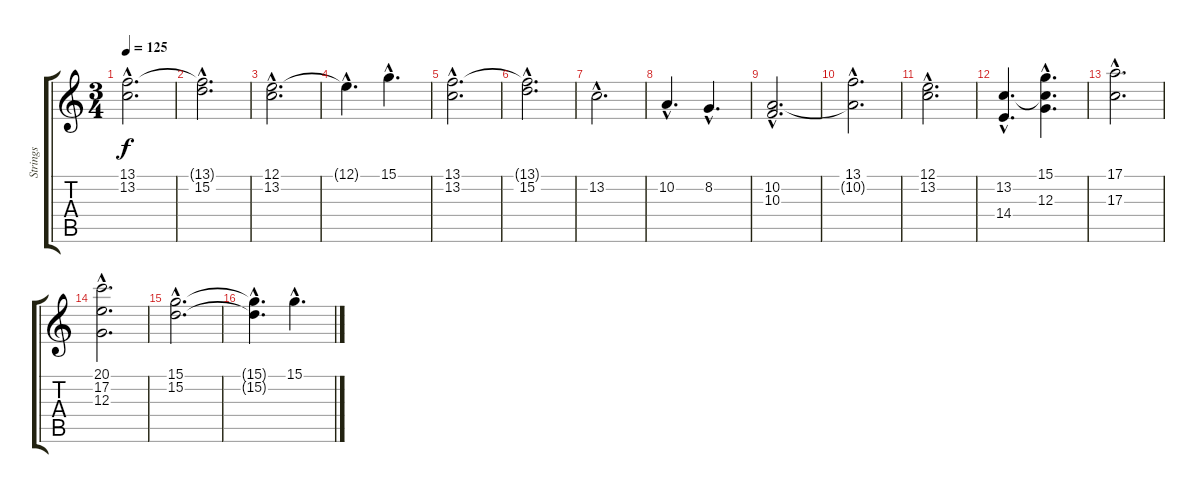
\track ("Strings" "Strings") {instrument stringensemble2}
\staff {score tabs}
\tuning (E4 B3 G3 D3 A2 E2) {hide}
\ts (3 4)
\tempo 125
\clef g2
\ks c
(13.1{hac} 13.2{hac}).2{d dy f} |
(13.1{hac t} 15.2{hac}).2{d} |
(12.1{hac} 13.2{hac}).2{d} |
12.1{hac t}.4{d} 15.1{hac}.4{d} |
(13.1{hac} 13.2{hac}).2{d} |
(13.1{hac t} 15.2{hac}).2{d} |
13.2{hac}.2{d} |
10.2{hac}.4{d} 8.2{hac}.4{d} |
(10.2{hac} 10.3{hac}).2{d} |
(13.1{hac} 10.2{hac t}).2{d} |
(12.1{hac} 13.2{hac}).2{d} |
(13.2{hac} 14.4{hac}).4{d} (15.1{hac} 13.2{hac t} 12.3{hac}).4{d} |
(17.1{hac} 17.3{hac}).2{d} |
(20.1{hac} 17.2{hac} 12.3{hac}).2{d} |
(15.1{hac} 15.2{hac}).2{d} |
(15.1{hac t} 15.2{hac t}).4{d} 15.1{hac}.4{d}
